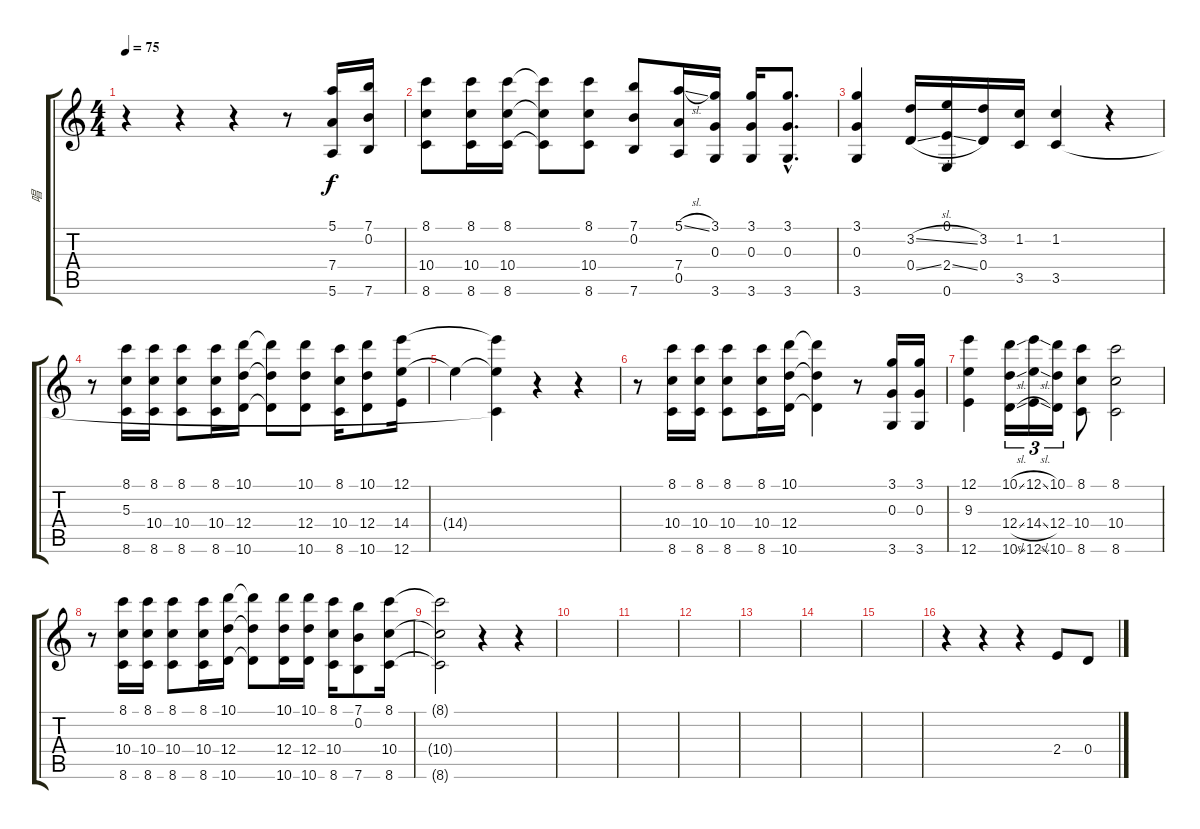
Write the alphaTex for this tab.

\track ("唱" "唱") {instrument acousticguitarnylon}
\staff {score tabs}
\tuning (E4 B3 G3 D3 A2 E2) {hide}
\ts (4 4)
\tempo 75
\clef g2
\ks c
r.4{dy f instrument acousticguitarnylon} r.4 r.4 r.8 (5.1 7.4 5.6).16 (7.1 0.2 7.6).16 |
(8.1 10.4 8.6).8 (8.1 10.4 8.6).16 (8.1 10.4 8.6).16 (8.1{t} 10.4{t} 8.6{t}).8 (8.1 10.4 8.6).8 (7.1 0.2 7.6).8 (5.1{sl} 7.4 0.5).16 (3.1 0.3 3.6).16 (3.1 0.3 3.6).16 (3.1{hac} 0.3{hac} 3.6{hac}).8{d} |
(3.1 0.3 3.6).4 (3.2{sl} 0.4{sl}).16 (0.1 2.4{sl} 0.6).16 (3.2 0.4).16 (1.2 3.5).16 (1.2 3.5).4 r.4 |
r.8 (8.1 5.3 8.6).16 (8.1 10.4 8.6).16 (8.1 10.4 8.6).8 (8.1 10.4 8.6).16 (10.1 12.4 10.6).16 (10.1{t} 12.4{t} 10.6{t}).8 (10.1 12.4 10.6).8 (8.1 10.4 8.6).16 (10.1 12.4 10.6).8 (12.1 14.4 12.6).16 |
14.4{t}.4 (12.1{t} 14.4{t} 3.5{t}).4 r.4 r.4 |
r.8 (8.1 10.4 8.6).16 (8.1 10.4 8.6).16 (8.1 10.4 8.6).8 (8.1 10.4 8.6).16 (10.1 12.4 10.6).16 (10.1{t} 12.4{t} 10.6{t}).4 r.8 (3.1 0.3 3.6).16 (3.1 0.3 3.6).16 |
(12.1 9.3 12.6).4 (10.1{sl} 12.4{sl} 10.6{sl}).16{tu (3 2)} (12.1{sl} 14.4{sl} 12.6{sl}).16{tu (3 2)} (10.1 12.4 10.6).16{tu (3 2)} (8.1 10.4 8.6).8 (8.1 10.4 8.6).2 |
r.8 (8.1 10.4 8.6).16 (8.1 10.4 8.6).16 (8.1 10.4 8.6).8 (8.1 10.4 8.6).16 (10.1 12.4 10.6).16 (10.1{t} 12.4{t} 10.6{t}).8 (10.1 12.4 10.6).16 (10.1 12.4 10.6).16 (8.1 10.4 8.6).16 (7.1 0.2 7.6).8 (8.1 10.4 8.6).16{volume 8} |
(8.1{t} 10.4{t} 8.6{t}).2 r.4 r.4 |
|
|
|
|
|
|
r.4 r.4 r.4 2.4.8{volume 16} 0.4.8
